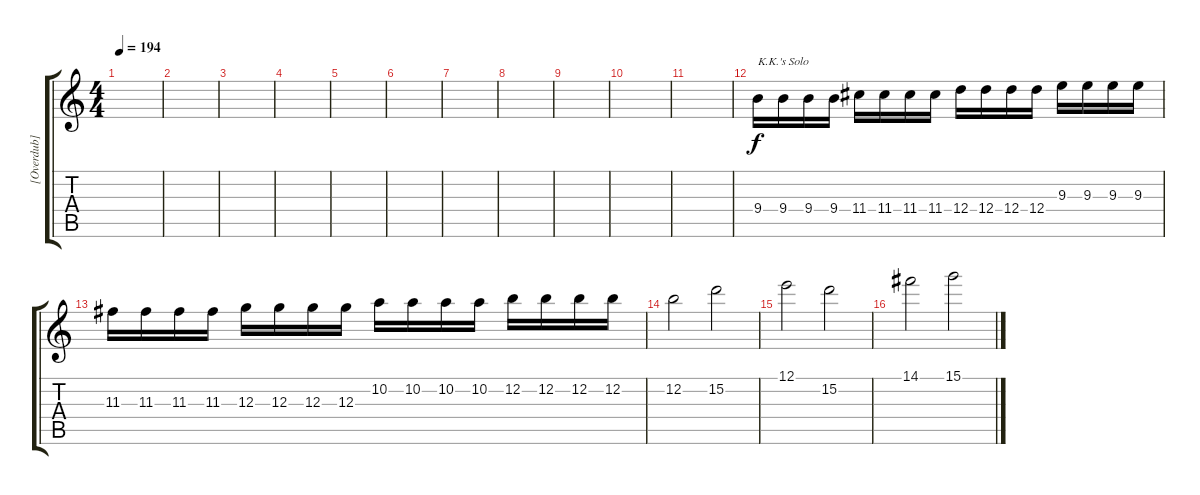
\track ("[Overdub]" "[Overdub]") {instrument distortionguitar}
\staff {score tabs}
\tuning (E4 B3 G3 D3 A2 E2) {hide}
\ts (4 4)
\tempo 194
\clef g2
\ks c
|
|
|
|
|
|
|
|
|
|
|
9.4.16{txt "K.K.'s Solo" volume 11 balance 8} 9.4.16 9.4.16 9.4.16 11.4.16 11.4.16 11.4.16 11.4.16 12.4.16 12.4.16 12.4.16 12.4.16 9.3.16 9.3.16 9.3.16 9.3.16 |
11.3.16 11.3.16 11.3.16 11.3.16 12.3.16 12.3.16 12.3.16 12.3.16 10.2.16 10.2.16 10.2.16 10.2.16 12.2.16 12.2.16 12.2.16 12.2.16 |
12.2.2{volume 9} 15.2.2 |
12.1.2 15.2.2 |
14.1.2 15.1.2
